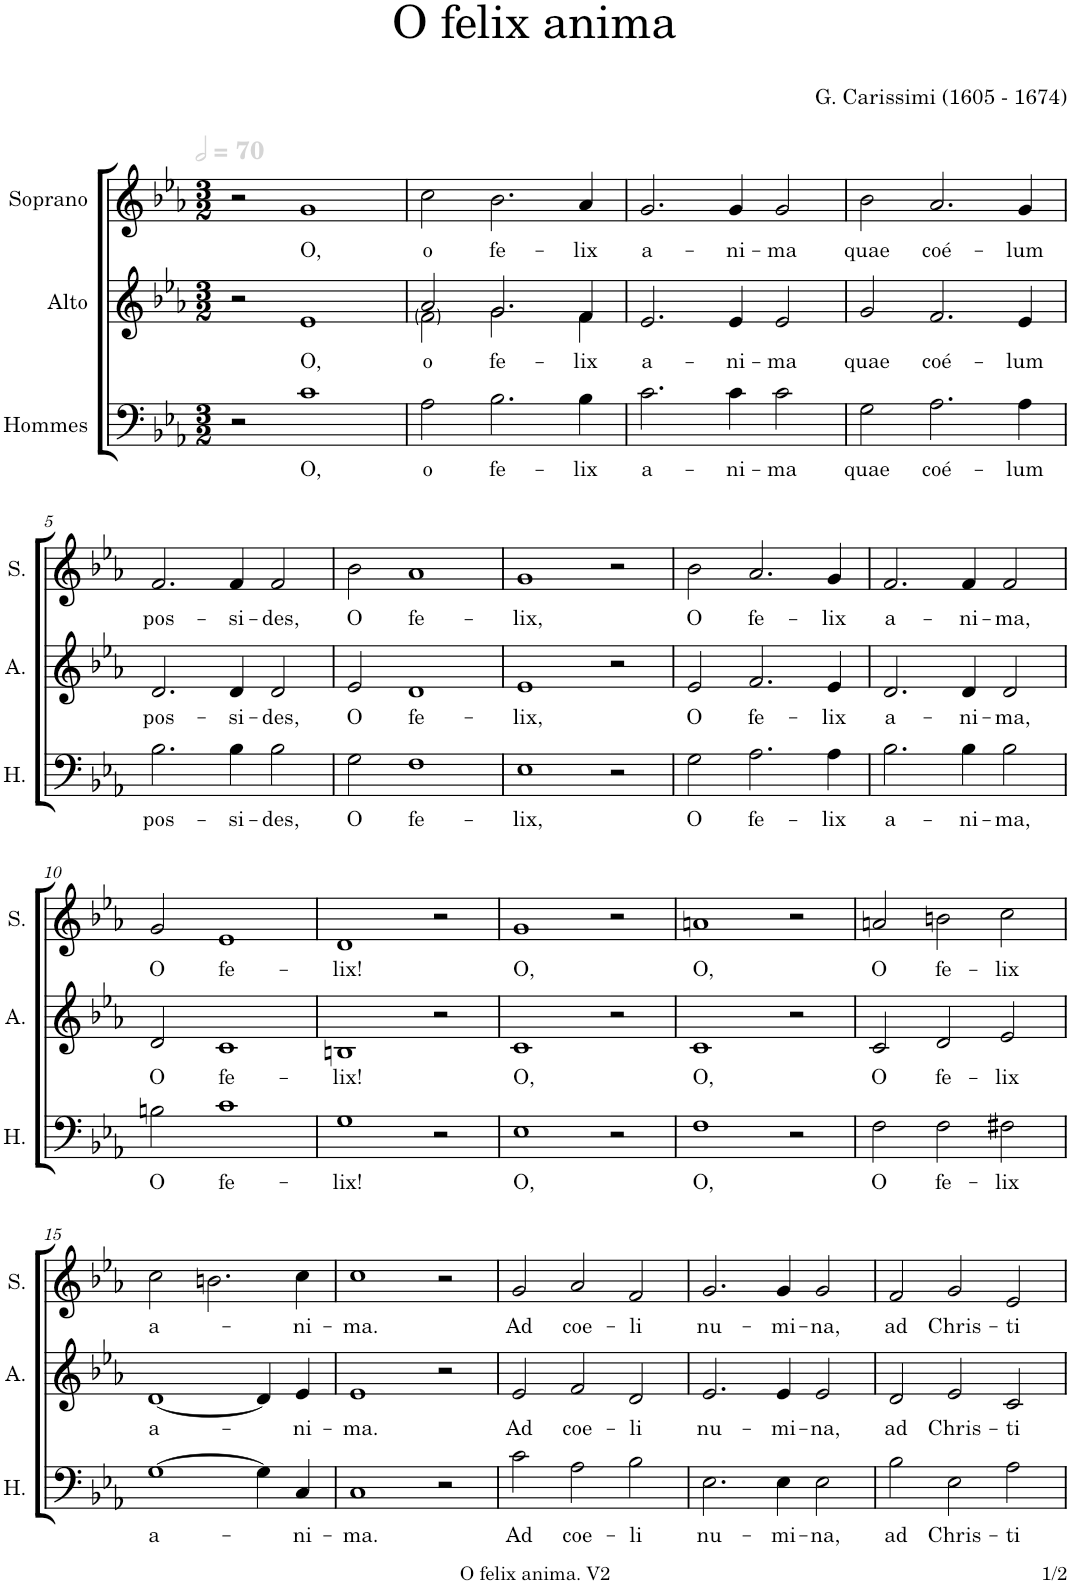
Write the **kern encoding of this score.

**kern	**text	**kern	**text	**kern	**text
*part3	*part3	*part2	*part2	*part1	*part1
*staff3	*staff3	*staff2	*staff2	*staff1	*staff1
*I"Hommes	*	*I"Alto	*	*I"Soprano	*
*I'H.	*	*I'A.	*	*I'S.	*
*clefF4	*	*clefG2	*	*clefG2	*
*k[b-e-a-]	*	*k[b-e-a-]	*	*k[b-e-a-]	*
*M3/2	*	*M3/2	*	*M3/2	*
*MM140	*	*MM140	*	*MM140	*
=1	=1	=1	=1	=1	=1
2r	.	2r	.	2r	.
!	!LO:LY:b	!	!LO:LY:b	!	!LO:LY:b
1c	O,	1e-	O,	1g	O,
=2	=2	=2	=2	=2	=2
!	!LO:LY:b	!	!LO:LY:b	!	!LO:LY:b
*	*	*^	*	*	*
2A-\	o	2a-/	2f\	o	2cc\	o
!	!LO:LY:b	!	!	!LO:LY:b	!	!LO:LY:b
2.B-\	fe-	2.g/	2.g\	fe-	2.b-\	fe-
!	!LO:LY:b	!	!	!LO:LY:b	!	!LO:LY:b
4B-\	-lix	4f/	4f\	-lix	4a-/	-lix
=3	=3	=3	=3	=3	=3	=3
!	!LO:LY:b	!	!	!LO:LY:b	!	!LO:LY:b
*	*	*v	*v	*	*	*
2.c\	a-	2.e-/	a-	2.g/	a-
!	!LO:LY:b	!	!LO:LY:b	!	!LO:LY:b
4c\	-ni-	4e-/	-ni-	4g/	-ni-
!	!LO:LY:b	!	!LO:LY:b	!	!LO:LY:b
2c\	-ma	2e-/	-ma	2g/	-ma
=4	=4	=4	=4	=4	=4
!	!LO:LY:b	!	!LO:LY:b	!	!LO:LY:b
2G\	quae	2g/	quae	2b-\	quae
!	!LO:LY:b	!	!LO:LY:b	!	!LO:LY:b
2.A-\	coé-	2.f/	coé-	2.a-/	coé-
!	!LO:LY:b	!	!LO:LY:b	!	!LO:LY:b
4A-\	-lum	4e-/	-lum	4g/	-lum
!!LO:LB:g=z
=5	=5	=5	=5	=5	=5
!	!LO:LY:b	!	!LO:LY:b	!	!LO:LY:b
2.B-\	pos-	2.d/	pos-	2.f/	pos-
!	!LO:LY:b	!	!LO:LY:b	!	!LO:LY:b
4B-\	-si-	4d/	-si-	4f/	-si-
!	!LO:LY:b	!	!LO:LY:b	!	!LO:LY:b
2B-\	-des,	2d/	-des,	2f/	-des,
=6	=6	=6	=6	=6	=6
!	!LO:LY:b	!	!LO:LY:b	!	!LO:LY:b
2G\	O	2e-/	O	2b-\	O
!	!LO:LY:b	!	!LO:LY:b	!	!LO:LY:b
1F	fe-	1d	fe-	1a-	fe-
=7	=7	=7	=7	=7	=7
!	!LO:LY:b	!	!LO:LY:b	!	!LO:LY:b
1E-	-lix,	1e-	-lix,	1g	-lix,
2r	.	2r	.	2r	.
=8	=8	=8	=8	=8	=8
!	!LO:LY:b	!	!LO:LY:b	!	!LO:LY:b
2G\	O	2e-/	O	2b-\	O
!	!LO:LY:b	!	!LO:LY:b	!	!LO:LY:b
2.A-\	fe-	2.f/	fe-	2.a-/	fe-
!	!LO:LY:b	!	!LO:LY:b	!	!LO:LY:b
4A-\	-lix	4e-/	-lix	4g/	-lix
=9	=9	=9	=9	=9	=9
!	!LO:LY:b	!	!LO:LY:b	!	!LO:LY:b
2.B-\	a-	2.d/	a-	2.f/	a-
!	!LO:LY:b	!	!LO:LY:b	!	!LO:LY:b
4B-\	-ni-	4d/	-ni-	4f/	-ni-
!	!LO:LY:b	!	!LO:LY:b	!	!LO:LY:b
2B-\	-ma,	2d/	-ma,	2f/	-ma,
!!LO:LB:g=z
=10	=10	=10	=10	=10	=10
!	!LO:LY:b	!	!LO:LY:b	!	!LO:LY:b
2Bn\	O	2d/	O	2g/	O
!	!LO:LY:b	!	!LO:LY:b	!	!LO:LY:b
1c	fe-	1c	fe-	1e-	fe-
=11	=11	=11	=11	=11	=11
!	!LO:LY:b	!	!LO:LY:b	!	!LO:LY:b
1G	-lix!	1Bn	-lix!	1d	-lix!
2r	.	2r	.	2r	.
=12	=12	=12	=12	=12	=12
!	!LO:LY:b	!	!LO:LY:b	!	!LO:LY:b
1E-	O,	1c	O,	1g	O,
2r	.	2r	.	2r	.
=13	=13	=13	=13	=13	=13
!	!LO:LY:b	!	!LO:LY:b	!	!LO:LY:b
1F	O,	1c	O,	1an	O,
2r	.	2r	.	2r	.
=14	=14	=14	=14	=14	=14
!	!LO:LY:b	!	!LO:LY:b	!	!LO:LY:b
2F\	O	2c/	O	2an/	O
!	!LO:LY:b	!	!LO:LY:b	!	!LO:LY:b
2F\	fe-	2d/	fe-	2bn\	fe-
!	!LO:LY:b	!	!LO:LY:b	!	!LO:LY:b
2F#X\	-lix	2e-/	-lix	2cc\	-lix
!!LO:LB:g=z
=15	=15	=15	=15	=15	=15
!	!LO:LY:b	!	!LO:LY:b	!	!LO:LY:b
[1G	a-	[1d	a-	2cc\	a-
.	.	.	.	2.bn\	.
4G\]	.	4d/]	.	.	.
!	!LO:LY:b	!	!LO:LY:b	!	!LO:LY:b
4C/	-ni-	4e-/	-ni-	4cc\	-ni-
=16	=16	=16	=16	=16	=16
!	!LO:LY:b	!	!LO:LY:b	!	!LO:LY:b
1C	-ma.	1e-	-ma.	1cc	-ma.
2r	.	2r	.	2r	.
=17	=17	=17	=17	=17	=17
!	!LO:LY:b	!	!LO:LY:b	!	!LO:LY:b
2c\	Ad	2e-/	Ad	2g/	Ad
!	!LO:LY:b	!	!LO:LY:b	!	!LO:LY:b
2A-\	coe-	2f/	coe-	2a-/	coe-
!	!LO:LY:b	!	!LO:LY:b	!	!LO:LY:b
2B-\	-li	2d/	-li	2f/	-li
=18	=18	=18	=18	=18	=18
!	!LO:LY:b	!	!LO:LY:b	!	!LO:LY:b
2.E-\	nu-	2.e-/	nu-	2.g/	nu-
!	!LO:LY:b	!	!LO:LY:b	!	!LO:LY:b
4E-\	-mi-	4e-/	-mi-	4g/	-mi-
!	!LO:LY:b	!	!LO:LY:b	!	!LO:LY:b
2E-\	-na,	2e-/	-na,	2g/	-na,
=19	=19	=19	=19	=19	=19
!	!LO:LY:b	!	!LO:LY:b	!	!LO:LY:b
2B-\	ad	2d/	ad	2f/	ad
!	!LO:LY:b	!	!LO:LY:b	!	!LO:LY:b
2E-\	Chris-	2e-/	Chris-	2g/	Chris-
!	!LO:LY:b	!	!LO:LY:b	!	!LO:LY:b
2A-\	-ti	2c/	-ti	2e-/	-ti
=	=	=	=	=	=
*-	*-	*-	*-	*-	*-
